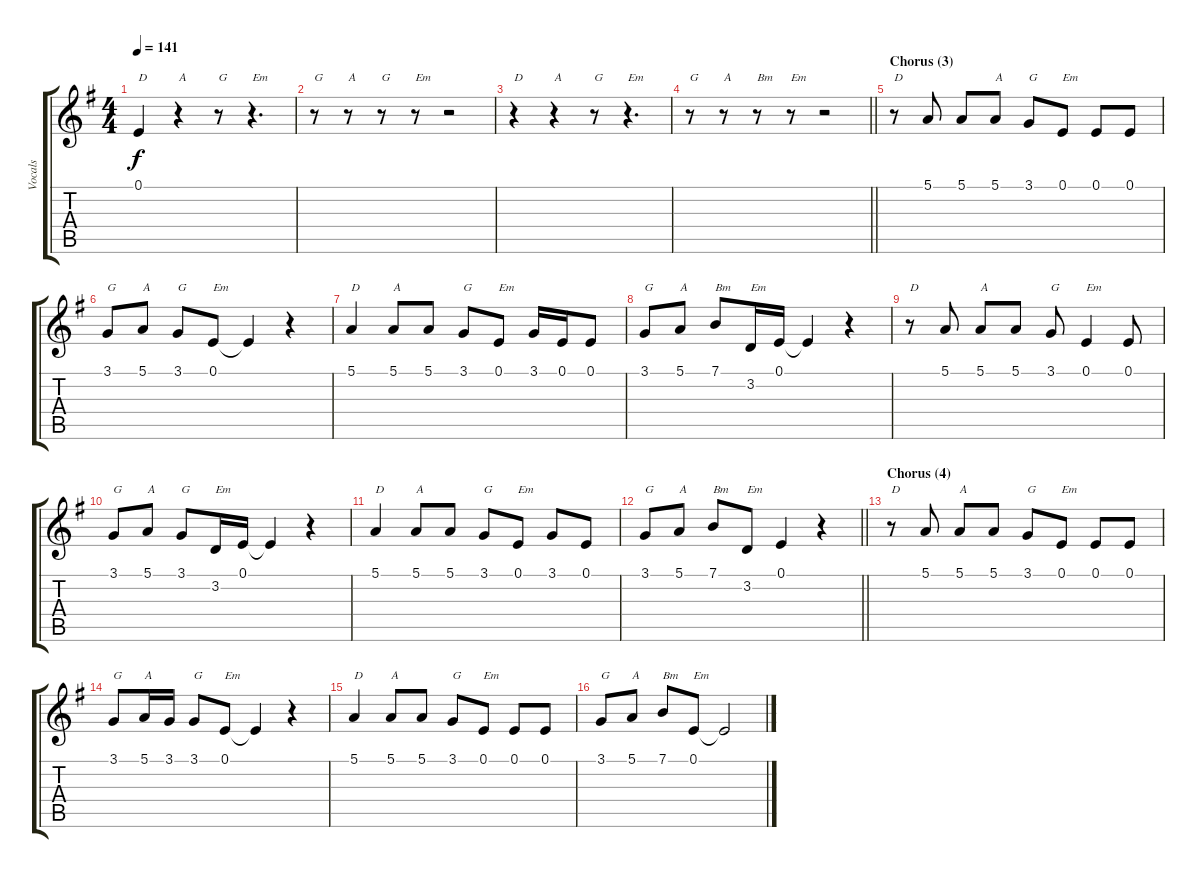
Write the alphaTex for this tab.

\track ("Vocals" "Vocals") {instrument sopranosax}
\staff {score tabs}
\tuning (E4 B3 G3 D3 A2 E2) {hide}
\ts (4 4)
\tempo 141
\clef g2
\ks g
0.1{t}.4{txt "D" dy f} r.4{txt "A"} r.8{txt "G"} r.4{d txt "Em"} |
r.8{txt "G"} r.8{txt "A"} r.8{txt "G"} r.8{txt "Em"} r.2 |
r.4{txt "D"} r.4{txt "A"} r.8{txt "G"} r.4{d txt "Em"} |
\barLineRight lightlight
r.8{txt "G"} r.8{txt "A"} r.8{txt "Bm"} r.8{txt "Em"} r.2 |
\section ("" "Chorus (3)")
r.8{txt "D"} 5.1.8 5.1.8 5.1.8{txt "A"} 3.1.8{txt "G"} 0.1.8{txt "Em"} 0.1.8 0.1.8 |
3.1.8{txt "G"} 5.1.8{txt "A"} 3.1.8{txt "G"} 0.1.8{txt "Em"} 0.1{t}.4 r.4 |
5.1.4{txt "D"} 5.1.8{txt "A"} 5.1.8 3.1.8{txt "G"} 0.1.8{txt "Em"} 3.1.16 0.1.16 0.1.8 |
3.1.8{txt "G"} 5.1.8{txt "A"} 7.1.8{txt "Bm"} 3.2.16{txt "Em"} 0.1.16 0.1{t}.4 r.4 |
r.8{txt "D"} 5.1.8 5.1.8{txt "A"} 5.1.8 3.1.8{txt "G"} 0.1.4{txt "Em"} 0.1.8 |
3.1.8{txt "G"} 5.1.8{txt "A"} 3.1.8{txt "G"} 3.2.16{txt "Em"} 0.1.16 0.1{t}.4 r.4 |
5.1.4{txt "D"} 5.1.8{txt "A"} 5.1.8 3.1.8{txt "G"} 0.1.8{txt "Em"} 3.1.8 0.1.8 |
\barLineRight lightlight
3.1.8{txt "G"} 5.1.8{txt "A"} 7.1.8{txt "Bm"} 3.2.8{txt "Em"} 0.1.4 r.4 |
\section ("" "Chorus (4)")
r.8{txt "D"} 5.1.8 5.1.8{txt "A"} 5.1.8 3.1.8{txt "G"} 0.1.8{txt "Em"} 0.1.8 0.1.8 |
3.1.8{txt "G"} 5.1.16{txt "A"} 3.1.16 3.1.8{txt "G"} 0.1.8{txt "Em"} 0.1{t}.4 r.4 |
5.1.4{txt "D"} 5.1.8{txt "A"} 5.1.8 3.1.8{txt "G"} 0.1.8{txt "Em"} 0.1.8 0.1.8 |
3.1.8{txt "G"} 5.1.8{txt "A"} 7.1.8{txt "Bm"} 0.1.8{txt "Em"} 0.1{t}.2
